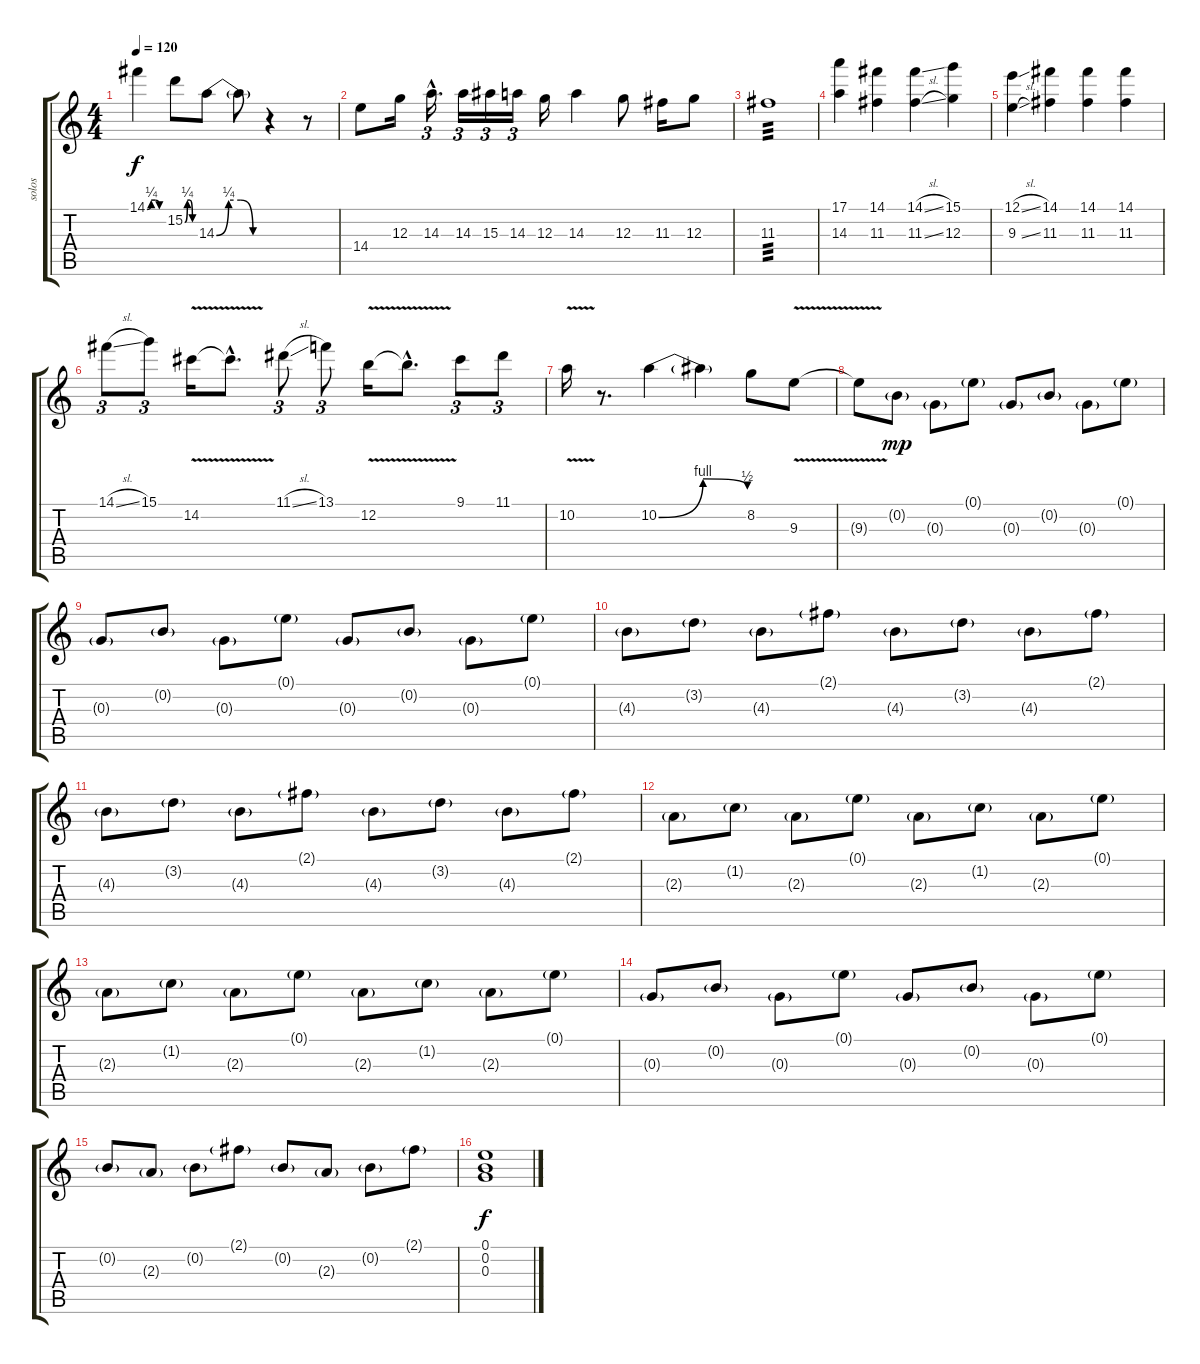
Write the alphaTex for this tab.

\track ("solos" "solos") {instrument overdrivenguitar}
\staff {score tabs}
\tuning (E4 B3 G3 D3 A2 D2) {hide}
\ts (4 4)
\tempo 120
\clef g2
\ks c
14.1{be (custom 0 0 15 1 30 1 45 0 60 0)}.4{dy f} 15.2{be (custom 0 0 15 1 30 1 45 0 60 0)}.8 14.3{be (custom 0 0 15 1 30 1 45 0 60 0)}.8 14.3{t}.8 r.4 r.8 |
14.4.8 12.3.16 14.3{hac}.16{d tu (3 2)} 14.3.16{tu (3 2)} 15.3.16{tu (3 2)} 14.3.16{tu (3 2)} 12.3.16 14.3.4 12.3.8 11.3.16 12.3.8 |
11.3.1{tp 3} |
(17.1 14.3).4 (14.1 11.3).4 (14.1{sl} 11.3{sl}).4 (15.1 12.3).4 |
(12.1{sl} 9.3{sl}).4 (14.1 11.3).4 (14.1 11.3).4 (14.1 11.3).4 |
14.1{sl}.8{tu (3 2)} 15.1.8{tu (3 2)} 14.2{v}.16 14.2{hac t}.8{d} 11.1{sl}.8{tu (3 2)} 13.1.8{tu (3 2)} 12.2{v}.16 12.2{hac t}.8{d} 9.1.8{tu (3 2)} 11.1.8{tu (3 2)} |
10.2{v}.16 r.8{d} 10.2{be (bendrelease 0 0 30 4 30 4 60 2)}.4 10.2{t}.4 8.2.8 9.3{v}.8 |
9.3{t}.8{volume 10} 0.2{g}.8{dy mp} 0.3{g}.8 0.1{g}.8 0.3{g}.8 0.2{g}.8 0.3{g}.8 0.1{g}.8 |
0.3{g}.8 0.2{g}.8 0.3{g}.8 0.1{g}.8 0.3{g}.8 0.2{g}.8 0.3{g}.8 0.1{g}.8 |
4.3{g}.8 3.2{g}.8 4.3{g}.8 2.1{g}.8 4.3{g}.8 3.2{g}.8 4.3{g}.8 2.1{g}.8 |
4.3{g}.8 3.2{g}.8 4.3{g}.8 2.1{g}.8 4.3{g}.8 3.2{g}.8 4.3{g}.8 2.1{g}.8 |
2.3{g}.8 1.2{g}.8 2.3{g}.8 0.1{g}.8 2.3{g}.8 1.2{g}.8 2.3{g}.8 0.1{g}.8 |
2.3{g}.8 1.2{g}.8 2.3{g}.8 0.1{g}.8 2.3{g}.8 1.2{g}.8 2.3{g}.8 0.1{g}.8 |
0.3{g}.8 0.2{g}.8 0.3{g}.8 0.1{g}.8 0.3{g}.8 0.2{g}.8 0.3{g}.8 0.1{g}.8 |
0.2{g}.8 2.3{g}.8 0.2{g}.8 2.1{g}.8 0.2{g}.8 2.3{g}.8 0.2{g}.8 2.1{g}.8 |
(0.1 0.2 0.3).1{dy f}
